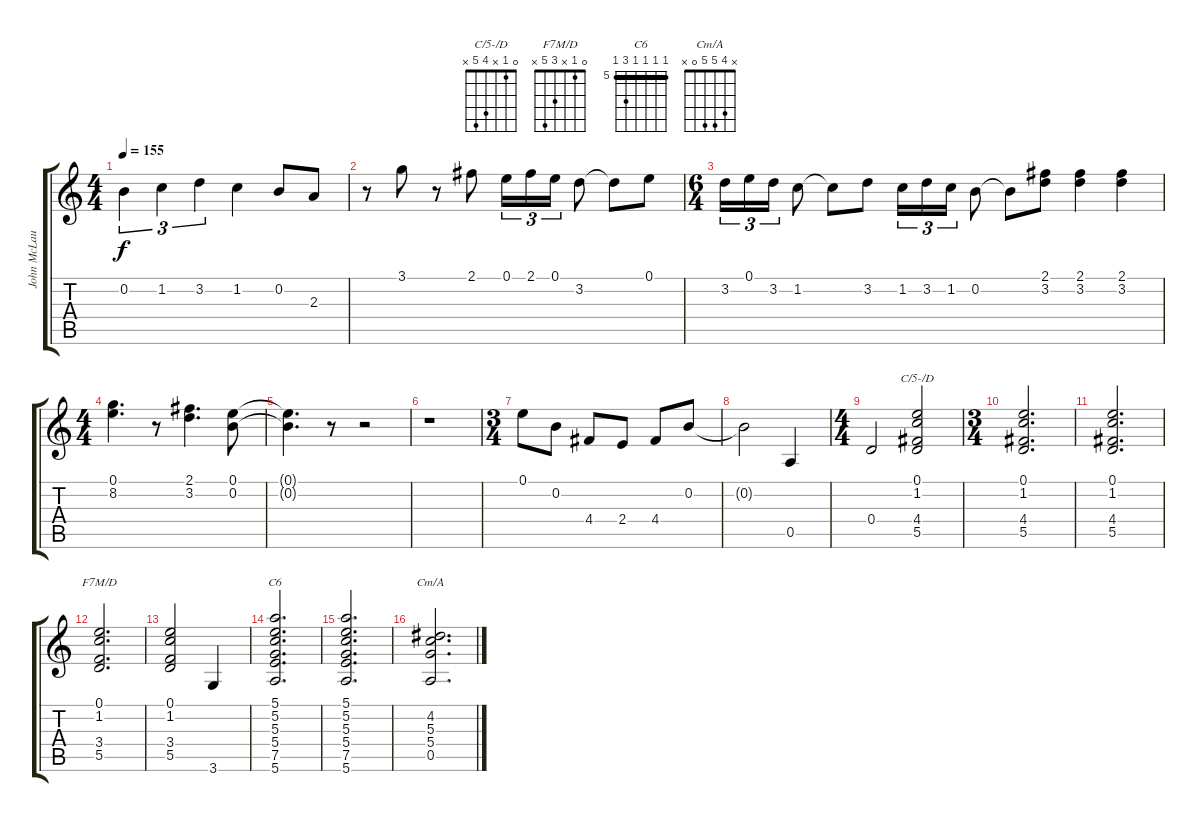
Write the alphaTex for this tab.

\track ("John McLaughlin" "John McLau") {instrument acousticguitarnylon}
\staff {score tabs}
\tuning (E4 B3 G3 D3 A2 E2) {hide}
\chord ("C/5-/D" 0 1 x 4 5 x)
\chord ("F7M/D" 0 1 x 3 5 x)
\chord ("C6" 5 5 5 5 7 5) {firstfret 5 barre 5}
\chord ("Cm/A" x 4 5 5 0 x)
\ts (4 4)
\tempo 155
\clef g2
\ks c
0.2.4{tu (3 2) dy f} 1.2.4{tu (3 2)} 3.2.4{tu (3 2)} 1.2.4 0.2.8 2.3.8 |
r.8 3.1.8 r.8 2.1.8 0.1.16{tu (3 2)} 2.1.16{tu (3 2)} 0.1.16{tu (3 2)} 3.2.8 3.2{t}.8 0.1.8 |
\ts (6 4)
3.2.16{tu (3 2)} 0.1.16{tu (3 2)} 3.2.16{tu (3 2)} 1.2.8 1.2{t}.8 3.2.8 1.2.16{tu (3 2)} 3.2.16{tu (3 2)} 1.2.16{tu (3 2)} 0.2.8 0.2{t}.8 (2.1 3.2).8 (2.1 3.2).4 (2.1 3.2).4 |
\ts (4 4)
(0.1 8.2).4{d} r.8 (2.1 3.2).4{d} (0.1 0.2).8 |
(0.1{t} 0.2{t}).4{d} r.8 r.2 |
r.1 |
\ts (3 4)
0.1.8 0.2.8 4.4.8 2.4.8 4.4.8 0.2.8 |
0.2{t}.2 0.5.4 |
\ts (4 4)
0.4.2 (0.1 1.2 4.4 5.5).2{ch "C/5-/D"} |
\ts (3 4)
(0.1 1.2 4.4 5.5).2{d} |
(0.1 1.2 4.4 5.5).2{d} |
(0.1 1.2 3.4 5.5).2{d ch "F7M/D"} |
(0.1 1.2 3.4 5.5).2 3.6.4 |
(5.1 5.2 5.3 5.4 7.5 5.6).2{d ch "C6"} |
(5.1 5.2 5.3 5.4 7.5 5.6).2{d} |
(4.2 5.3 5.4 0.5).2{d ch "Cm/A"}
